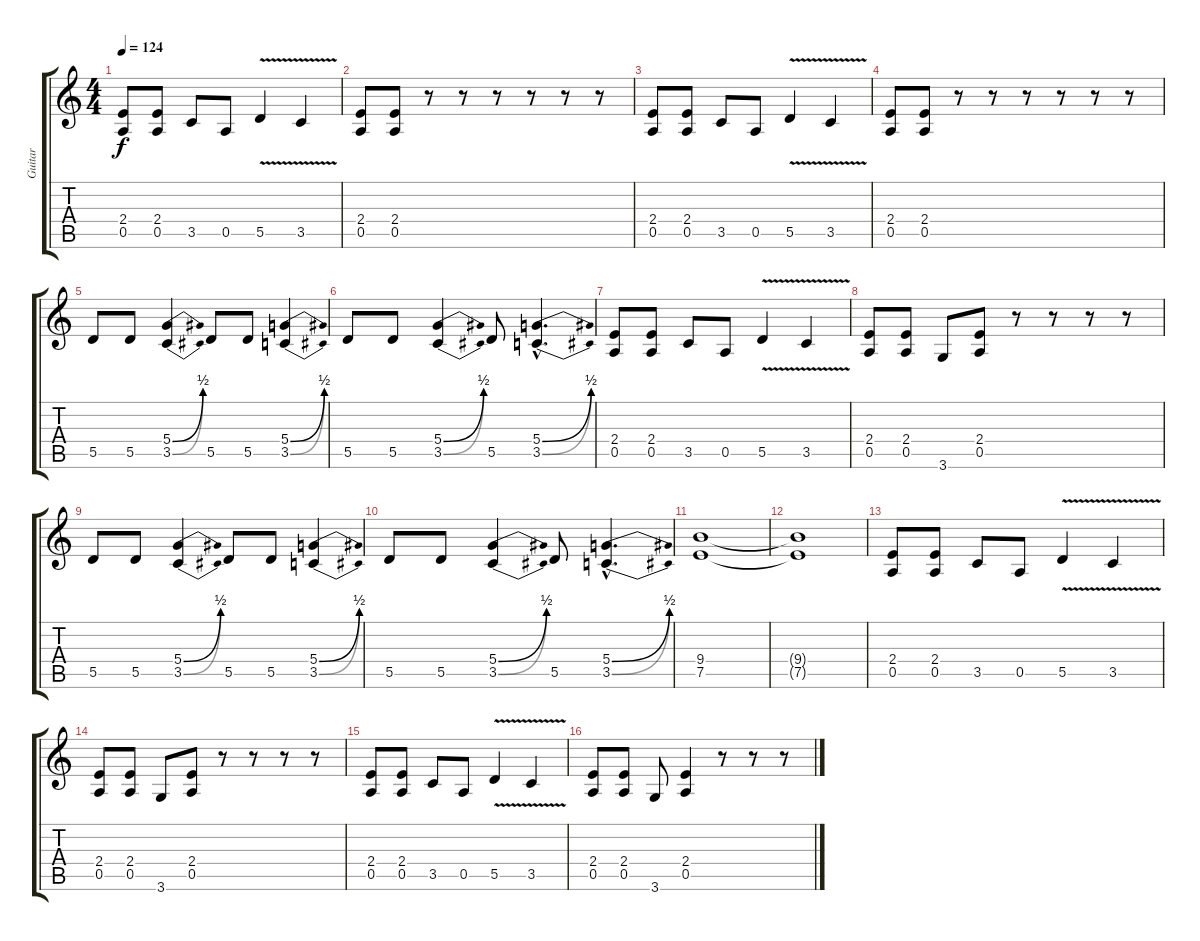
\track ("Guitar" "Guitar") {instrument distortionguitar}
\staff {score tabs}
\tuning (E4 B3 G3 D3 A2 E2) {hide}
\ts (4 4)
\tempo 124
\clef g2
\ks c
(2.4 0.5).8{dy f} (2.4 0.5).8 3.5.8 0.5.8 5.5{v}.4 3.5{v}.4 |
(2.4 0.5).8 (2.4 0.5).8 r.8 r.8 r.8 r.8 r.8 r.8 |
(2.4 0.5).8 (2.4 0.5).8 3.5.8 0.5.8 5.5{v}.4 3.5{v}.4 |
(2.4 0.5).8 (2.4 0.5).8 r.8 r.8 r.8 r.8 r.8 r.8 |
5.5.8{instrument electricguitarmuted} 5.5.8{instrument electricguitarmuted} (5.4{be (bend 0 0 60 2)} 3.5{be (bend 0 0 60 2)}).4{instrument distortionguitar} 5.5.8{instrument electricguitarmuted} 5.5.8{instrument electricguitarmuted} (5.4{be (bend 0 0 60 2)} 3.5{be (bend 0 0 60 2)}).4{instrument distortionguitar} |
5.5.8{instrument electricguitarmuted} 5.5.8{instrument electricguitarmuted} (5.4{be (bend 0 0 60 2)} 3.5{be (bend 0 0 60 2)}).4{instrument distortionguitar} 5.5.8{instrument electricguitarmuted} (5.4{be (bend 0 0 60 2) hac} 3.5{be (bend 0 0 60 2) hac}).4{d instrument distortionguitar} |
(2.4 0.5).8 (2.4 0.5).8 3.5.8 0.5.8 5.5{v}.4 3.5{v}.4 |
(2.4 0.5).8 (2.4 0.5).8 3.6.8 (2.4 0.5).8 r.8 r.8 r.8 r.8 |
5.5.8{instrument electricguitarmuted} 5.5.8{instrument electricguitarmuted} (5.4{be (bend 0 0 60 2)} 3.5{be (bend 0 0 60 2)}).4{instrument distortionguitar} 5.5.8{instrument electricguitarmuted} 5.5.8{instrument electricguitarmuted} (5.4{be (bend 0 0 60 2)} 3.5{be (bend 0 0 60 2)}).4{instrument distortionguitar} |
5.5.8{instrument electricguitarmuted} 5.5.8{instrument electricguitarmuted} (5.4{be (bend 0 0 60 2)} 3.5{be (bend 0 0 60 2)}).4{instrument distortionguitar} 5.5.8{instrument electricguitarmuted} (5.4{be (bend 0 0 60 2) hac} 3.5{be (bend 0 0 60 2) hac}).4{d instrument distortionguitar} |
(9.4 7.5).1 |
(9.4{t} 7.5{t}).1 |
(2.4 0.5).8 (2.4 0.5).8 3.5.8 0.5.8 5.5{v}.4 3.5{v}.4 |
(2.4 0.5).8 (2.4 0.5).8 3.6.8 (2.4 0.5).8 r.8 r.8 r.8 r.8 |
(2.4 0.5).8 (2.4 0.5).8 3.5.8 0.5.8 5.5{v}.4 3.5{v}.4 |
(2.4 0.5).8 (2.4 0.5).8 3.6.8 (2.4 0.5).4 r.8 r.8 r.8
